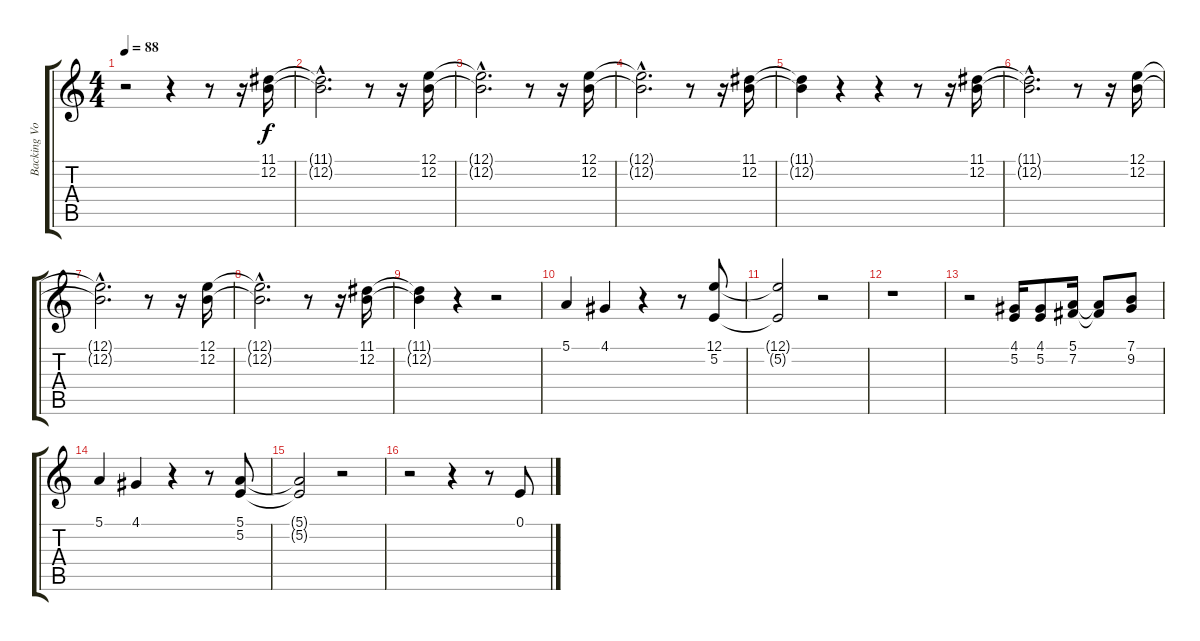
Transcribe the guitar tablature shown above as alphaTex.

\track ("Backing Vocals" "Backing Vo") {instrument lead6voice}
\staff {score tabs}
\tuning (E4 B3 G3 D3 A2 E2) {hide}
\ts (4 4)
\tempo 88
\clef g2
\ks c
r.2{dy f} r.4 r.8 r.16 (11.1 12.2).16 |
(11.1{hac t} 12.2{hac t}).2{d} r.8 r.16 (12.1 12.2).16 |
(12.1{hac t} 12.2{hac t}).2{d} r.8 r.16 (12.1 12.2).16 |
(12.1{hac t} 12.2{hac t}).2{d} r.8 r.16 (11.1 12.2).16 |
(11.1{t} 12.2{t}).4 r.4 r.4 r.8 r.16 (11.1 12.2).16 |
(11.1{hac t} 12.2{hac t}).2{d} r.8 r.16 (12.1 12.2).16 |
(12.1{hac t} 12.2{hac t}).2{d} r.8 r.16 (12.1 12.2).16 |
(12.1{hac t} 12.2{hac t}).2{d} r.8 r.16 (11.1 12.2).16 |
(11.1{t} 12.2{t}).4 r.4 r.2 |
5.1.4 4.1.4 r.4 r.8 (12.1 5.2).8 |
(12.1{t} 5.2{t}).2 r.2 |
r.1 |
r.2 (4.1 5.2).16 (4.1 5.2).8 (5.1 7.2).16 (5.1{t} 7.2{t}).8 (7.1 9.2).8 |
5.1.4 4.1.4 r.4 r.8 (5.1 5.2).8 |
(5.1{t} 5.2{t}).2 r.2 |
r.2 r.4 r.8 0.1.8
